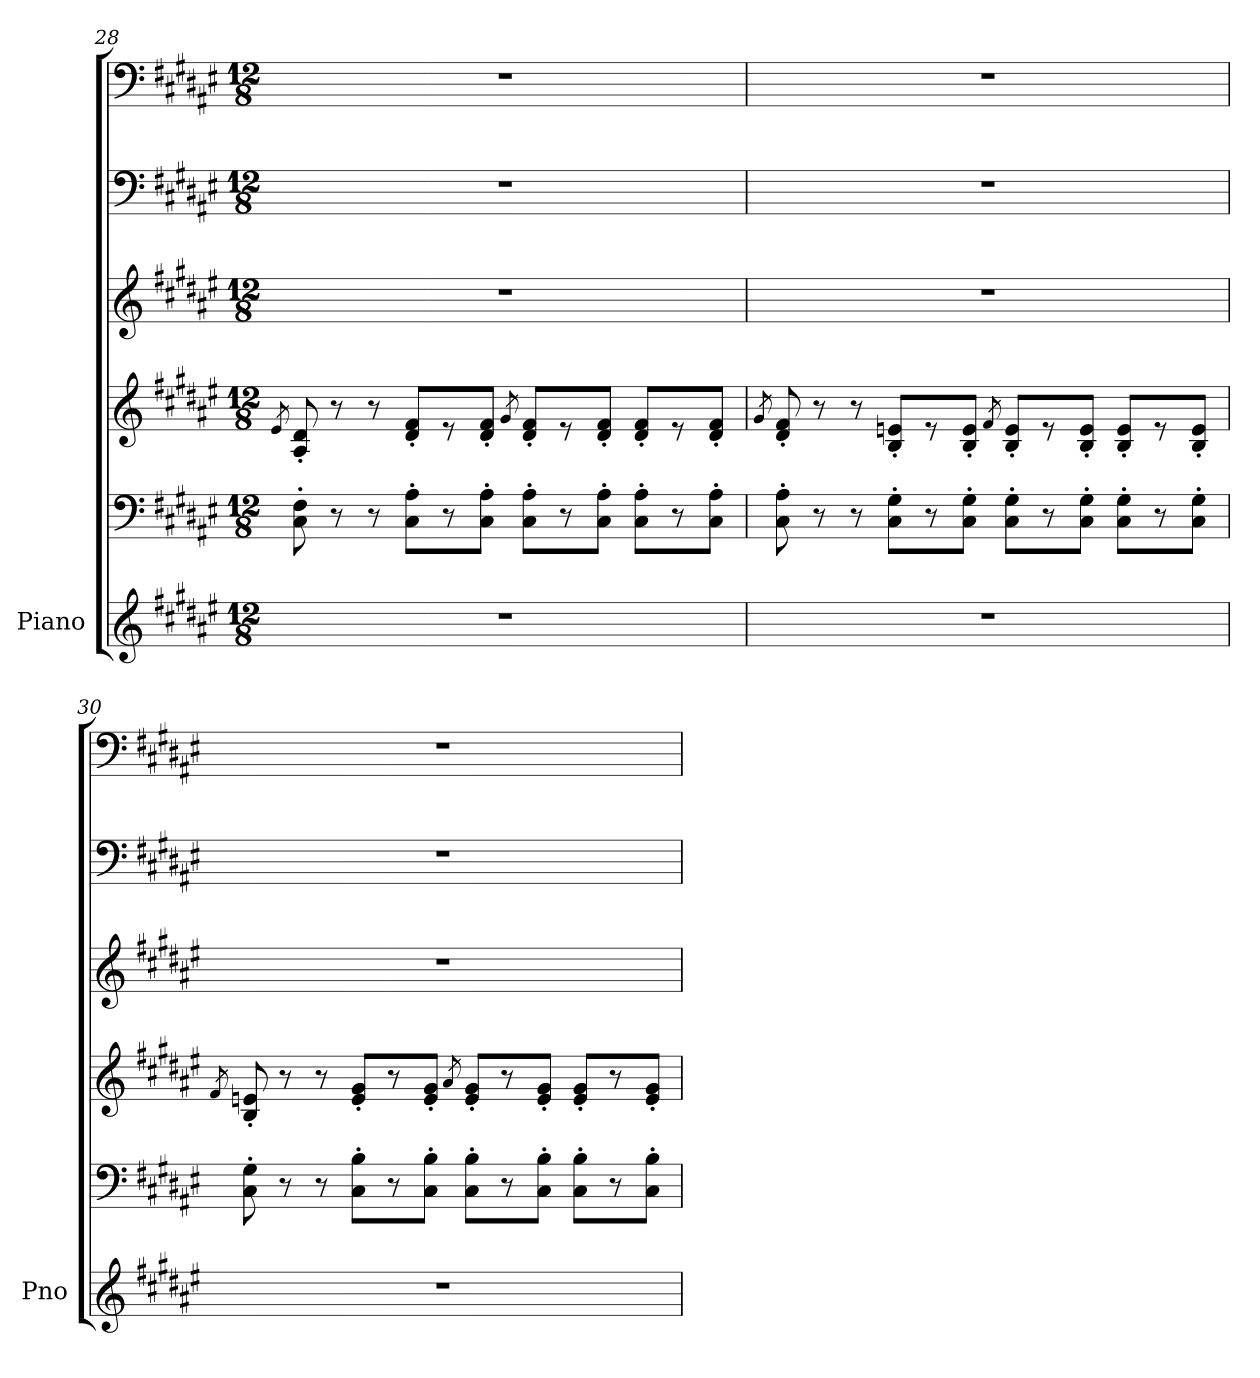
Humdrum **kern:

**kern	**kern	**kern	**kern	**kern	**kern
*part1	*part1	*part1	*part1	*part1	*part1
*staff6	*staff5	*staff4	*staff3	*staff2	*staff1
*I"Piano	*	*	*	*	*
*I'Pno	*	*	*	*	*
*clefG2	*clefF4	*clefG2	*clefG2	*clefF4	*clefF4
*k[f#c#g#d#a#e#]	*k[f#c#g#d#a#e#]	*k[f#c#g#d#a#e#]	*k[f#c#g#d#a#e#]	*k[f#c#g#d#a#e#]	*k[f#c#g#d#a#e#]
*M12/8	*M12/8	*M12/8	*M12/8	*M12/8	*M12/8
=28	=28	=28	=28	=28	=28
.	.	8qe#/	.	.	.
1.r	8C#\' 8F#\'	8A#/' 8d#/'	1.r	1.r	1.r
.	8r	8r	.	.	.
.	8r	8r	.	.	.
.	8C#\' 8A#\'L	8d#/' 8f#/'L	.	.	.
.	8r	8r	.	.	.
.	8C#\' 8A#\'J	8d#/' 8f#/'J	.	.	.
.	.	8qg#/	.	.	.
.	8C#\' 8A#\'L	8d#/' 8f#/'L	.	.	.
.	8r	8r	.	.	.
.	8C#\' 8A#\'J	8d#/' 8f#/'J	.	.	.
.	8C#\' 8A#\'L	8d#/' 8f#/'L	.	.	.
.	8r	8r	.	.	.
.	8C#\' 8A#\'J	8d#/' 8f#/'J	.	.	.
!!LO:LB:g=z
=29	=29	=29	=29	=29	=29
.	.	8qg#/	.	.	.
1.r	8C#\' 8A#\'	8d#/' 8f#/'	1.r	1.r	1.r
.	8r	8r	.	.	.
.	8r	8r	.	.	.
.	8C#\' 8G#\'L	8B/' 8en/'L	.	.	.
.	8r	8r	.	.	.
.	8C#\' 8G#\'J	8B/' 8e/'J	.	.	.
.	.	8qf#/	.	.	.
.	8C#\' 8G#\'L	8B/' 8e/'L	.	.	.
.	8r	8r	.	.	.
.	8C#\' 8G#\'J	8B/' 8e/'J	.	.	.
.	8C#\' 8G#\'L	8B/' 8e/'L	.	.	.
.	8r	8r	.	.	.
.	8C#\' 8G#\'J	8B/' 8e/'J	.	.	.
=30	=30	=30	=30	=30	=30
.	.	8qf#/	.	.	.
1.r	8C#\' 8G#\'	8B/' 8en/'	1.r	1.r	1.r
.	8r	8r	.	.	.
.	8r	8r	.	.	.
.	8C#\' 8B\'L	8e/' 8g#/'L	.	.	.
.	8r	8r	.	.	.
.	8C#\' 8B\'J	8e/' 8g#/'J	.	.	.
.	.	8qa#/	.	.	.
.	8C#\' 8B\'L	8e/' 8g#/'L	.	.	.
.	8r	8r	.	.	.
.	8C#\' 8B\'J	8e/' 8g#/'J	.	.	.
.	8C#\' 8B\'L	8e/' 8g#/'L	.	.	.
.	8r	8r	.	.	.
.	8C#\' 8B\'J	8e/' 8g#/'J	.	.	.
=	=	=	=	=	=
*-	*-	*-	*-	*-	*-
